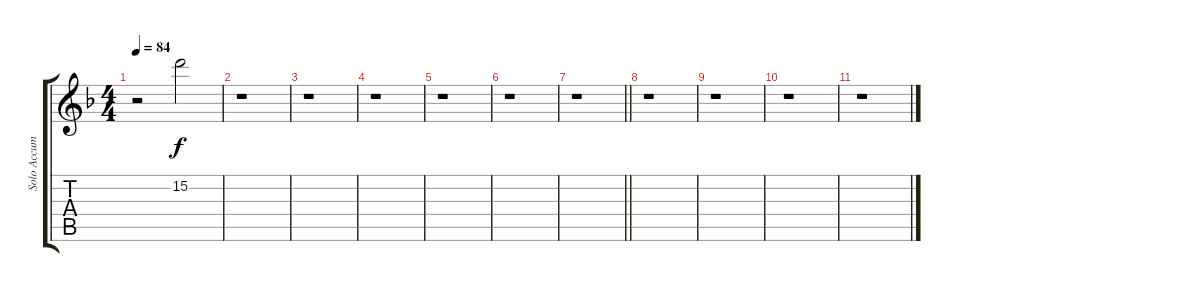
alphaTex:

\track ("Solo Accumpist" "Solo Accum") {instrument distortionguitar bank 125}
\staff {score tabs}
\tuning (E4 B3 G3 D3 A2 D2) {hide}
\ts (4 4)
\tempo 84
\clef g2
\ks f
r.2{dy f} 15.2{t}.2 |
r.1 |
r.1 |
r.1 |
r.1 |
r.1 |
\barLineRight lightlight
r.1 |
r.1 |
r.1 |
r.1 |
r.1
